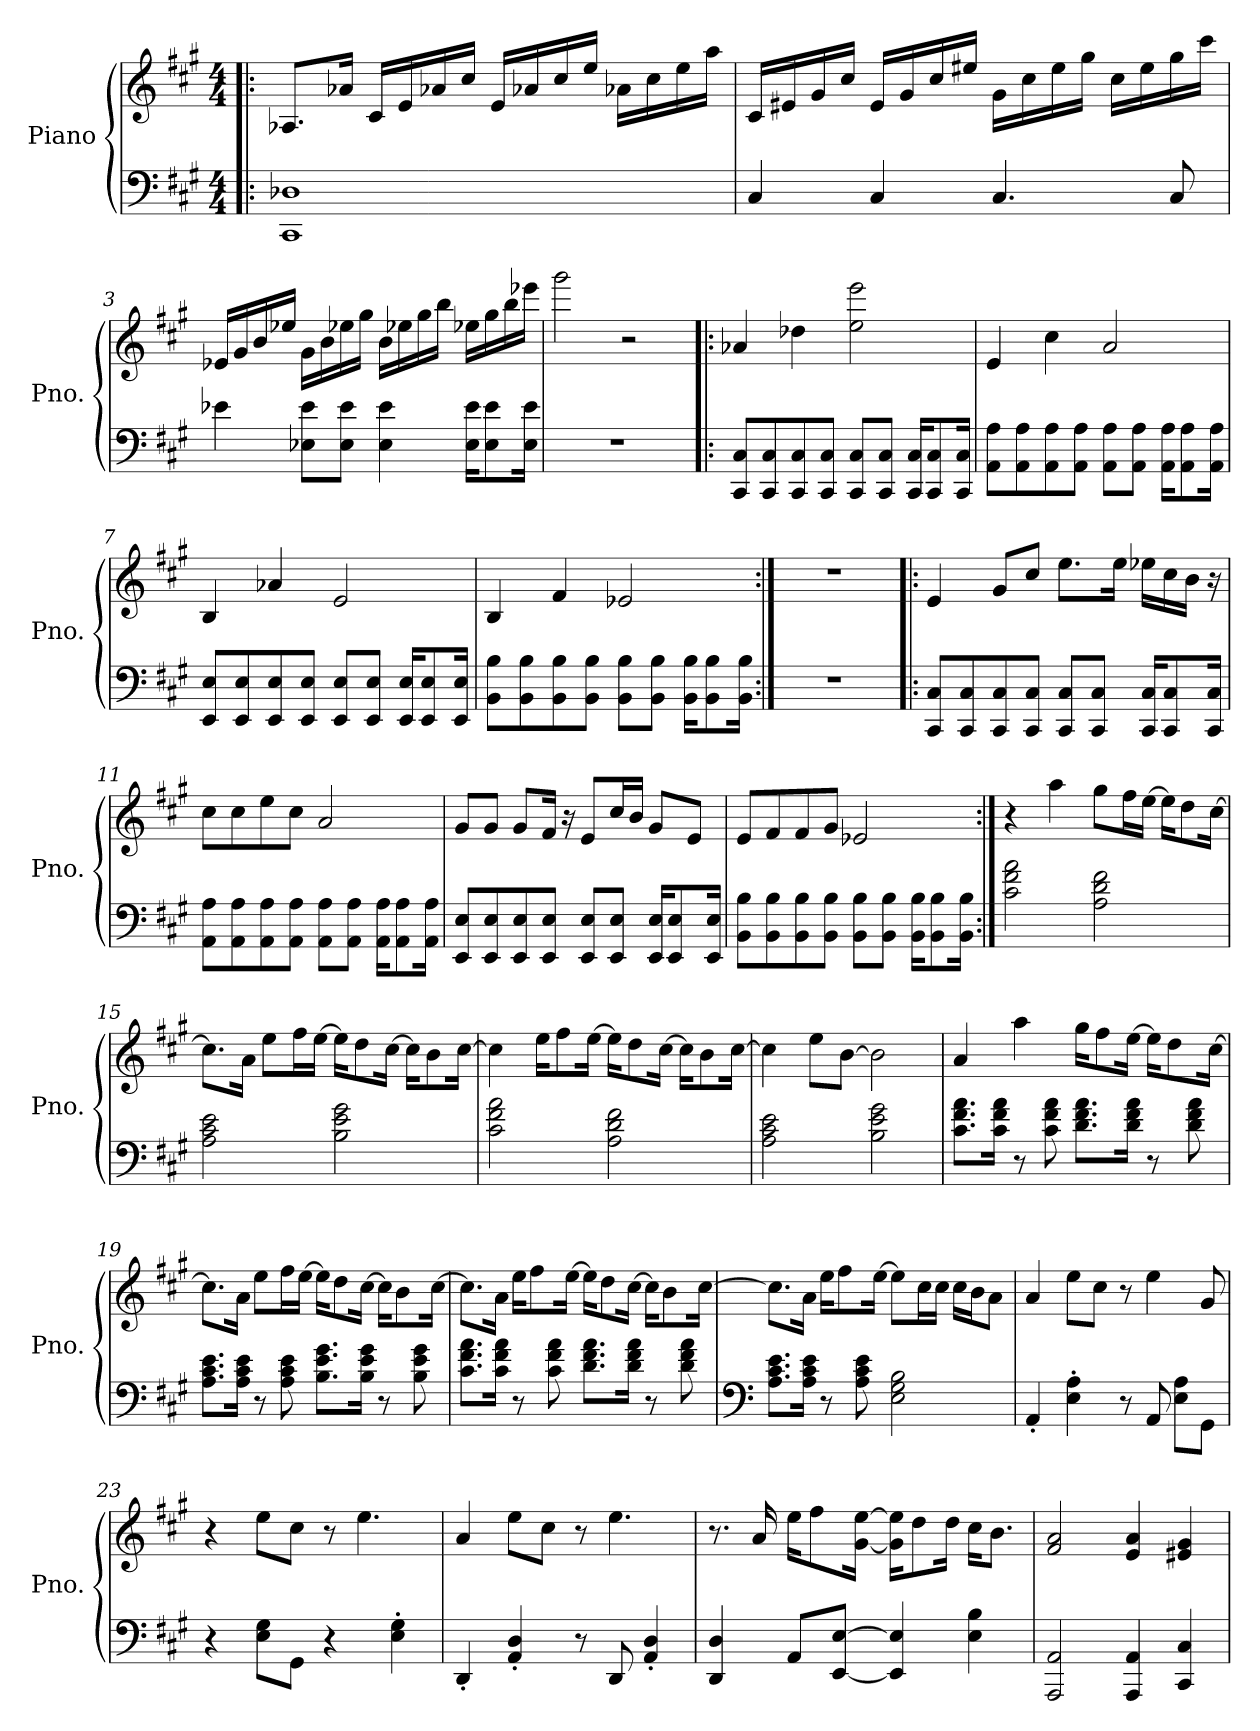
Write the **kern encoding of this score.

**kern	**kern
*part1	*part1
*staff2	*staff1
*I"Piano	*
*I'Pno.	*
*clefF4	*clefG2
*k[f#c#g#]	*k[f#c#g#]
*M4/4	*M4/4
=1!|:	=1!|:
1CC# 1D-X	8.A-X/L
.	16a-X/Jk
.	16c#/LL
.	16e/
.	16a-X/
.	16cc#/JJ
.	16e/LL
.	16a-X/
.	16cc#/
.	16ee/JJ
.	16a-X\LL
.	16cc#\
.	16ee\
.	16aa\JJ
=2	=2
4C#/	16c#/LL
.	16e#X/
.	16g#/
.	16cc#/JJ
4C#/	16e#/LL
.	16g#/
.	16cc#/
.	16ee#X/JJ
4.C#/	16g#\LL
.	16cc#\
.	16ee#\
.	16gg#\JJ
.	16cc#\LL
.	16ee#\
8C#/	16gg#\
.	16ccc#\JJ
!!LO:LB:g=z
=3	=3
4e-X\	16e-X/LL
.	16g#/
.	16b/
.	16ee-X/JJ
8E-X\ 8e-\L	16g#\LL
.	16b\
8E-\ 8e-\J	16ee-X\
.	16gg#\JJ
4E-\ 4e-\	16b\LL
.	16ee-X\
.	16gg#\
.	16bb\JJ
16E-\ 16e-\KL	16ee-X\LL
8E-\ 8e-\	16gg#\
.	16bb\
16E-\ 16e-\Jk	16eee-X\JJ
=4	=4
1r	2ggg#\
.	2r
=5!|:	=5!|:
8CC#/ 8C#/L	4a-X/
8CC#/ 8C#/	.
8CC#/ 8C#/	4dd-X\
8CC#/ 8C#/J	.
8CC#/ 8C#/L	2ee\ 2eee\
8CC#/ 8C#/J	.
16CC#/ 16C#/KL	.
8CC#/ 8C#/	.
16CC#/ 16C#/Jk	.
!!LO:LB:g=z
=6	=6
8AA\ 8A\L	4e/
8AA\ 8A\	.
8AA\ 8A\	4cc#\
8AA\ 8A\J	.
8AA\ 8A\L	2a/
8AA\ 8A\J	.
16AA\ 16A\KL	.
8AA\ 8A\	.
16AA\ 16A\Jk	.
=7	=7
8EE/ 8E/L	4B/
8EE/ 8E/	.
8EE/ 8E/	4a-X/
8EE/ 8E/J	.
8EE/ 8E/L	2e/
8EE/ 8E/J	.
16EE/ 16E/KL	.
8EE/ 8E/	.
16EE/ 16E/Jk	.
=8	=8
8BB\ 8B\L	4B/
8BB\ 8B\	.
8BB\ 8B\	4f#/
8BB\ 8B\J	.
8BB\ 8B\L	2e-X/
8BB\ 8B\J	.
16BB\ 16B\KL	.
8BB\ 8B\	.
16BB\ 16B\Jk	.
=9:|!	=9:|!
1r	1r
!!LO:LB:g=z
=10!|:	=10!|:
8CC#/ 8C#/L	4e/
8CC#/ 8C#/	.
8CC#/ 8C#/	8g#/L
8CC#/ 8C#/J	8cc#/J
8CC#/ 8C#/L	8.ee\L
8CC#/ 8C#/J	.
.	16ee\Jk
16CC#/ 16C#/KL	16ee-X\LL
8CC#/ 8C#/	16cc#\
.	16b\JJ
16CC#/ 16C#/Jk	16r
=11	=11
8AA\ 8A\L	8cc#\L
8AA\ 8A\	8cc#\
8AA\ 8A\	8ee\
8AA\ 8A\J	8cc#\J
8AA\ 8A\L	2a/
8AA\ 8A\J	.
16AA\ 16A\KL	.
8AA\ 8A\	.
16AA\ 16A\Jk	.
=12	=12
8EE/ 8E/L	8g#/L
8EE/ 8E/	8g#/J
8EE/ 8E/	8g#/L
8EE/ 8E/J	16f#/Jk
.	16r
8EE/ 8E/L	8e/L
8EE/ 8E/J	16cc#/L
.	16b/JJ
16EE/ 16E/KL	8g#/L
8EE/ 8E/	.
.	8e/J
16EE/ 16E/Jk	.
!!LO:LB:g=z
=13	=13
8BB\ 8B\L	8e/L
8BB\ 8B\	8f#/
8BB\ 8B\	8f#/
8BB\ 8B\J	8g#/J
8BB\ 8B\L	2e-X/
8BB\ 8B\J	.
16BB\ 16B\KL	.
8BB\ 8B\	.
16BB\ 16B\Jk	.
=14:|!	=14:|!
2c#\ 2f#\ 2a\	4r
.	4aa\
2A\ 2d\ 2f#\	8gg#\L
.	16ff#\L
.	[16ee\JJ
.	16ee\KL]
.	8dd\
.	[16cc#\Jk
=15	=15
2A\ 2c#\ 2e\	8.cc#\L]
.	16a\Jk
.	8ee\L
.	16ff#\L
.	[16ee\JJ
2B\ 2e\ 2g#\	16ee\KL]
.	8dd\
.	[16cc#\Jk
.	16cc#\KL]
.	8b\
.	[16cc#\Jk
=16	=16
2c#\ 2f#\ 2a\	4cc#\]
.	16ee\KL
.	8ff#\
.	[16ee\Jk
2A\ 2d\ 2f#\	16ee\KL]
.	8dd\
.	[16cc#\Jk
.	16cc#\KL]
.	8b\
.	[16cc#\Jk
!!LO:PB:g=z
=17	=17
2A\ 2c#\ 2e\	4cc#\]
.	8ee\L
.	[8b\J
2B\ 2e\ 2g#\	2b\]
=18	=18
8.c#\ 8.f#\ 8.a\L	4a/
16c#\ 16f#\ 16a\Jk	.
8r	4aa\
8c#\ 8f#\ 8a\	.
8.d\ 8.f#\ 8.a\L	16gg#\KL
.	8ff#\
16d\ 16f#\ 16a\Jk	[16ee\Jk
8r	16ee\KL]
.	8dd\
8d\ 8f#\ 8a\	.
.	[16cc#\Jk
=19	=19
8.A\ 8.c#\ 8.e\L	8.cc#\L]
16A\ 16c#\ 16e\Jk	16a\Jk
8r	8ee\L
8A\ 8c#\ 8e\	16ff#\L
.	[16ee\JJ
8.B\ 8.e\ 8.g#\L	16ee\KL]
.	8dd\
16B\ 16e\ 16g#\Jk	[16cc#\Jk
8r	16cc#\KL]
.	8b\
8B\ 8e\ 8g#\	.
.	[16cc#\Jk
=20	=20
8.c#\ 8.f#\ 8.a\L	8.cc#\L]
16c#\ 16f#\ 16a\Jk	16a\Jk
8r	16ee\KL
.	8ff#\
8c#\ 8f#\ 8a\	.
.	[16ee\Jk
8.d\ 8.f#\ 8.a\L	16ee\KL]
.	8dd\
16d\ 16f#\ 16a\Jk	[16cc#\Jk
8r	16cc#\KL]
.	8b\
8d\ 8f#\ 8a\	.
.	[16cc#\Jk
!!LO:LB:g=z
=21	=21
*clefF4	*
8.A\ 8.c#\ 8.e\L	8.cc#\L]
16A\ 16c#\ 16e\Jk	16a\Jk
8r	16ee\KL
.	8ff#\
8A\ 8c#\ 8e\	.
.	[16ee\Jk
2E\ 2G#\ 2B\	8ee\L]
.	16cc#\L
.	16cc#\JJ
.	16cc#\LL
.	16b\J
.	8a\J
=22	=22
4AA'/	4a/
4E\' 4A\'	8ee\L
.	8cc#\J
8r	8r
8AA/	4ee\
8E\ 8A\L	.
8GG#\J	8g#/
=23	=23
4r	4r
8E\ 8G#\L	8ee\L
8GG#\J	8cc#\J
4r	8r
.	4.ee\
4E\' 4G#\'	.
=24	=24
4DD'/	4a/
4AA/' 4D/'	8ee\L
.	8cc#\J
8r	8r
8DD/	4.ee\
4AA/' 4D/'	.
=25	=25
4DD/ 4D/	8.r
.	16a/
8AA/L	16ee\KL
.	8ff#\
[8EE/ [8E/J	.
.	[16g#\ [16ee\Jk
4EE/] 4E/]	16g#\] 16ee\]KL
.	8dd\
.	16dd\Jk
4E\ 4B\	16cc#\KL
.	8.b\J
!!LO:LB:g=z
=26	=26
2AAA/ 2AA/	2f#/ 2a/
4AAA/ 4AA/	4e/ 4a/
4CC#/ 4C#/	4e#X/ 4g#/
=	=
*-	*-
